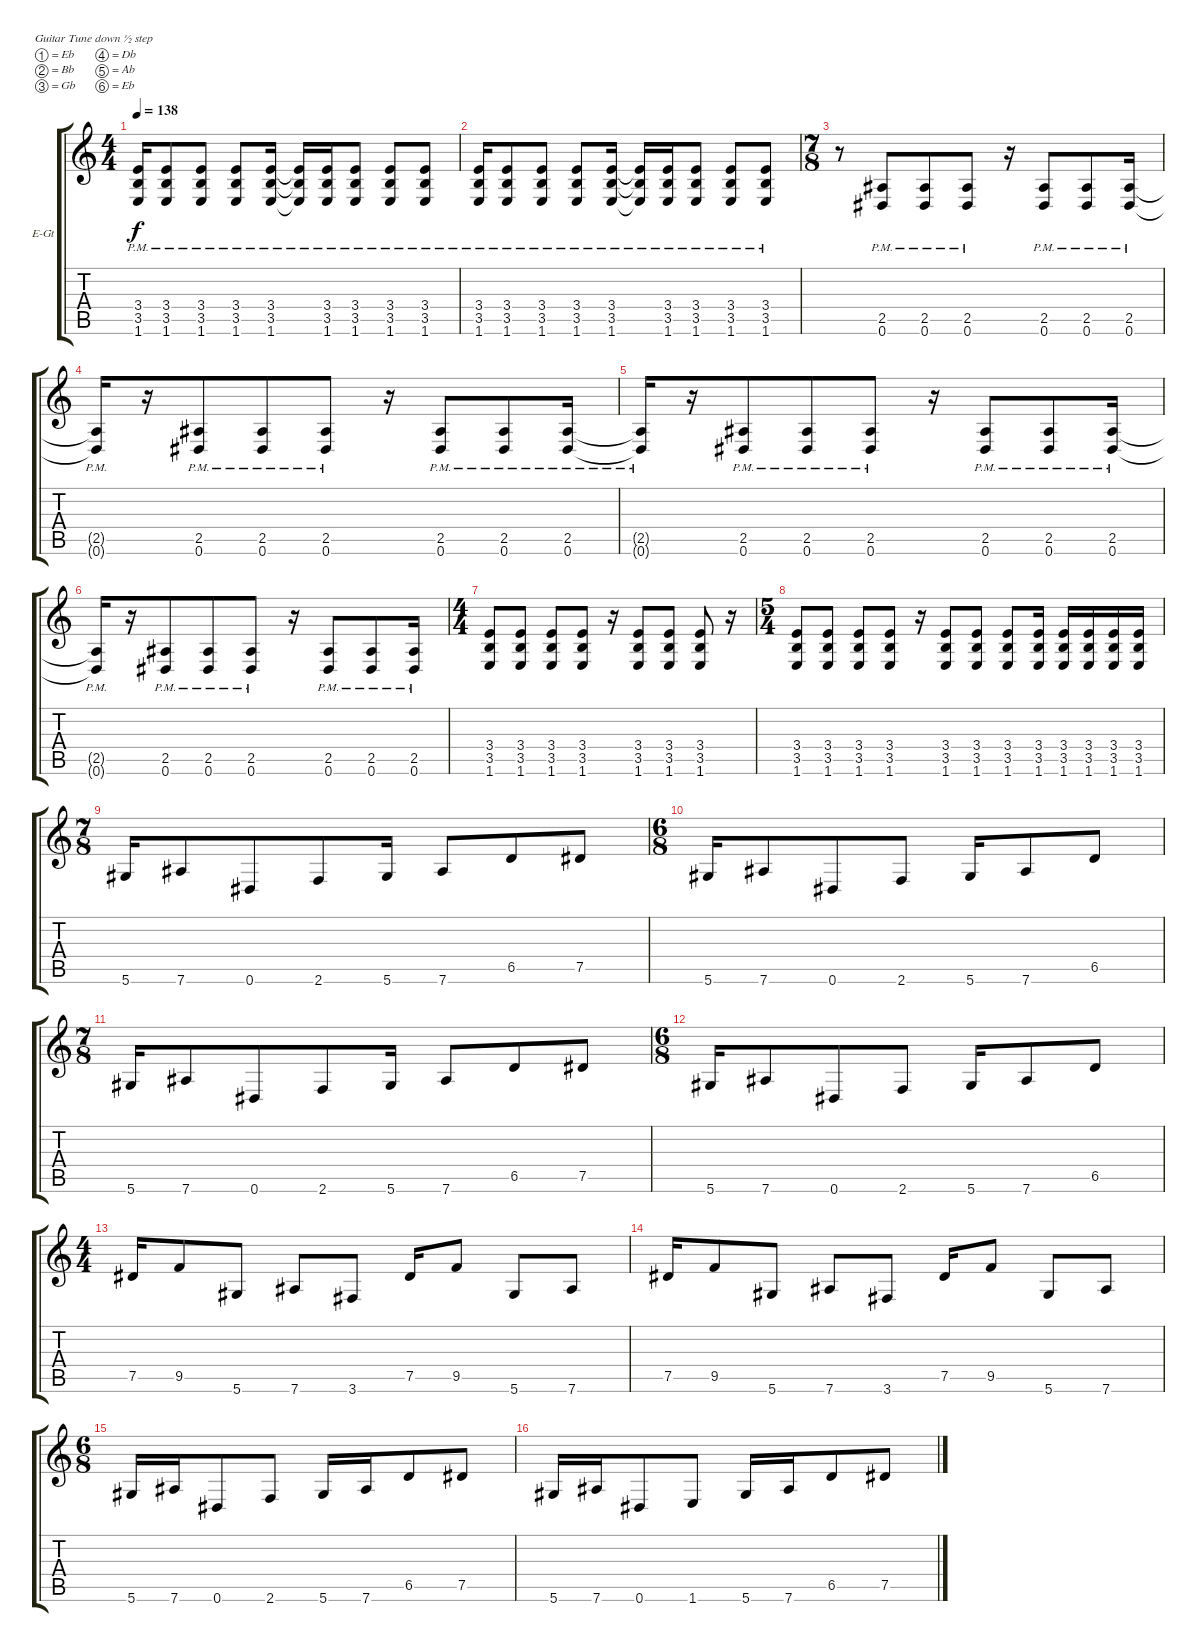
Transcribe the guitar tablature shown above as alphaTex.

\defaultSystemsLayout 4
\bracketExtendMode groupsimilarinstruments
\firstSystemTrackNameOrientation horizontal
\otherSystemsTrackNameOrientation horizontal
\track ("Tim Millar" "E-Gt") {instrument distortionguitar}
\staff {score tabs}
\tuning (Eb4 Bb3 Gb3 Db3 Ab2 Eb2)
\ts (4 4)
\tempo 138
\clef g2
\ks c
(1.6{pm} 3.5{pm} 3.4{pm}).16{dy f} (1.6{pm} 3.5{pm} 3.4{pm}).8 (1.6{pm} 3.5{pm} 3.4{pm}).8 (1.6{pm} 3.5{pm} 3.4{pm}).8 (1.6{pm} 3.5{pm} 3.4{pm}).16 (1.6{pm t} 3.5{pm t} 3.4{pm t}).16 (1.6{pm} 3.5{pm} 3.4{pm}).16 (1.6{pm} 3.5{pm} 3.4{pm}).8 (1.6{pm} 3.5{pm} 3.4{pm}).8 (1.6{pm} 3.5{pm} 3.4{pm}).8 |
(1.6{pm} 3.5{pm} 3.4{pm}).16 (1.6{pm} 3.5{pm} 3.4{pm}).8 (1.6{pm} 3.5{pm} 3.4{pm}).8 (1.6{pm} 3.5{pm} 3.4{pm}).8 (1.6{pm} 3.5{pm} 3.4{pm}).16 (1.6{pm t} 3.5{pm t} 3.4{pm t}).16 (1.6{pm} 3.5{pm} 3.4{pm}).16 (1.6{pm} 3.5{pm} 3.4{pm}).8 (1.6{pm} 3.5{pm} 3.4{pm}).8 (1.6{pm} 3.5{pm} 3.4{pm}).8 |
\ts (7 8)
r.8 (0.6{pm} 2.5{pm}).8 (0.6{pm} 2.5{pm}).8 (0.6{pm} 2.5{pm}).8 r.16 (2.5{pm} 0.6{pm}).8 (2.5{pm} 0.6{pm}).8 (2.5{pm} 0.6{pm}).16 |
(2.5{pm t} 0.6{pm t}).16 r.16 (0.6{pm} 2.5{pm}).8 (0.6{pm} 2.5{pm}).8 (0.6{pm} 2.5{pm}).8 r.16 (2.5{pm} 0.6{pm}).8 (2.5{pm} 0.6{pm}).8 (2.5{pm} 0.6{pm}).16 |
(2.5{pm t} 0.6{pm t}).16 r.16 (0.6{pm} 2.5{pm}).8 (0.6{pm} 2.5{pm}).8 (0.6{pm} 2.5{pm}).8 r.16 (2.5{pm} 0.6{pm}).8 (2.5{pm} 0.6{pm}).8 (2.5{pm} 0.6{pm}).16 |
(2.5{pm t} 0.6{pm t}).16 r.16 (0.6{pm} 2.5{pm}).8 (0.6{pm} 2.5{pm}).8 (0.6{pm} 2.5{pm}).8 r.16 (2.5{pm} 0.6{pm}).8 (2.5{pm} 0.6{pm}).8 (2.5{pm} 0.6{pm}).16 |
\ts (4 4)
(1.6 3.4 3.5).8 (1.6 3.4 3.5).8 (1.6 3.4 3.5).8 (1.6 3.5 3.4).8 r.16 (1.6 3.4 3.5).8 (1.6 3.4 3.5).8 (1.6 3.5 3.4).8 r.16 |
\ts (5 4)
(1.6 3.4 3.5).8 (1.6 3.4 3.5).8 (1.6 3.4 3.5).8 (1.6 3.5 3.4).8 r.16 (1.6 3.4 3.5).8 (1.6 3.4 3.5).8 (1.6 3.5 3.4).8 (3.5 3.4 1.6).16 (1.6 3.4 3.5).16 (1.6 3.4 3.5).16 (1.6 3.4 3.5).16 (1.6 3.5 3.4).16 |
\ts (7 8)
5.6.16 7.6.8 0.6.8 2.6.8 5.6.16 7.6.8 6.5.8 7.5.8 |
\ts (6 8)
5.6.16 7.6.8 0.6.8 2.6.8 5.6.16 7.6.8 6.5.8 |
\ts (7 8)
5.6.16 7.6.8 0.6.8 2.6.8 5.6.16 7.6.8 6.5.8 7.5.8 |
\ts (6 8)
5.6.16 7.6.8 0.6.8 2.6.8 5.6.16 7.6.8 6.5.8 |
\ts (4 4)
7.5.16 9.5.8 5.6.8 7.6.8 3.6.8 7.5.16 9.5.8 5.6.8 7.6.8 |
7.5.16 9.5.8 5.6.8 7.6.8 3.6.8 7.5.16 9.5.8 5.6.8 7.6.8 |
\ts (6 8)
5.6.16 7.6.16 0.6.8 2.6.8 5.6.16 7.6.16 6.5.8 7.5.8 |
5.6.16 7.6.16 0.6.8 1.6.8 5.6.16 7.6.16 6.5.8 7.5.8
